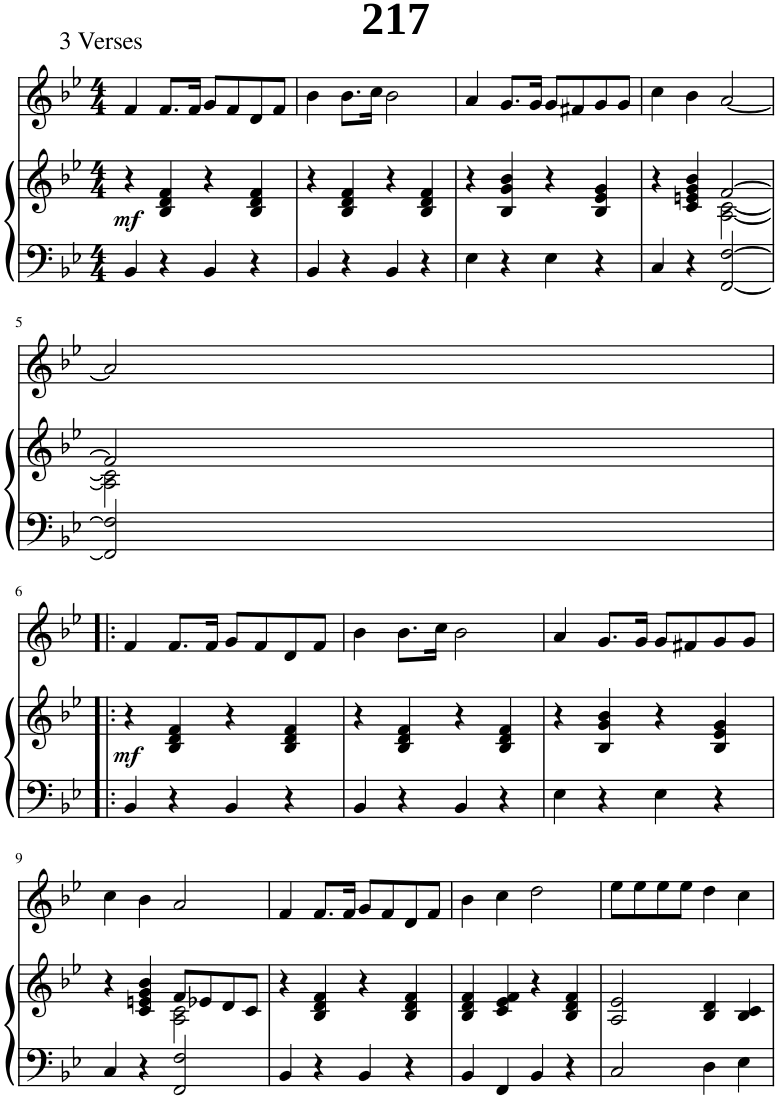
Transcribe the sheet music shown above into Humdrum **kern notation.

**kern	**kern	**kern	**dynam
*part1	*part1	*part1	*part1
*staff3	*staff2	*staff1	*staff1/2/3
*I"Piano	*	*	*
*I'Pno.	*	*	*
*clefF4	*clefG2	*clefG2	*
*k[b-e-]	*k[b-e-]	*k[b-e-]	*
*M4/4	*M4/4	*M4/4	*
=1	=1	=1	=1
!	!	!	!LO:DY:b=2
4BB-/	4r	4f/	mf
4r	4B-/ 4d/ 4f/	8.f/L	.
.	.	16f/Jk	.
4BB-/	4r	8g/L	.
.	.	8f/	.
4r	4B-/ 4d/ 4f/	8d/	.
.	.	8f/J	.
=2	=2	=2	=2
4BB-/	4r	4b-\	.
4r	4B-/ 4d/ 4f/	8.b-\L	.
.	.	16cc\Jk	.
4BB-/	4r	2b-\	.
4r	4B-/ 4d/ 4f/	.	.
=3	=3	=3	=3
4E-\	4r	4a/	.
4r	4B-/ 4g/ 4b-/	8.g/L	.
.	.	16g/Jk	.
4E-\	4r	8g/L	.
.	.	8f#X/	.
4r	4B-/ 4e-/ 4g/	8g/	.
.	.	8g/J	.
=4	=4	=4	=4
*	*^	*	*
4C/	4r	2ryy	4cc\	.
4r	4c/ 4en/ 4g/ 4b-/	.	4b-\	.
[2FF/ [2F/	[2f/	[2A\ [2c\	[2a/	.
!!LO:LB:g=z
=5	=5	=5	=5	=5
2FF/] 2F/]	2f/]	2A\] 2c\]	2a/]	.
!!LO:LB:g=z
=6!|:	=6!|:	=6!|:	=6!|:	=6!|:
!	!	!	!	!LO:DY:b=2
*	*v	*v	*	*
4BB-/	4r	4f/	mf
4r	4B-/ 4d/ 4f/	8.f/L	.
.	.	16f/Jk	.
4BB-/	4r	8g/L	.
.	.	8f/	.
4r	4B-/ 4d/ 4f/	8d/	.
.	.	8f/J	.
=7	=7	=7	=7
4BB-/	4r	4b-\	.
4r	4B-/ 4d/ 4f/	8.b-\L	.
.	.	16cc\Jk	.
4BB-/	4r	2b-\	.
4r	4B-/ 4d/ 4f/	.	.
=8	=8	=8	=8
4E-\	4r	4a/	.
4r	4B-/ 4g/ 4b-/	8.g/L	.
.	.	16g/Jk	.
4E-\	4r	8g/L	.
.	.	8f#X/	.
4r	4B-/ 4e-/ 4g/	8g/	.
.	.	8g/J	.
!!LO:LB:g=z
=9	=9	=9	=9
*	*^	*	*
4C/	4r	2ryy	4cc\	.
4r	4c/ 4en/ 4g/ 4b-/	.	4b-\	.
2FF/ 2F/	8f/L	2A\ 2c\	2a/	.
.	8e-X/	.	.	.
.	8d/	.	.	.
.	8c/J	.	.	.
*	*v	*v	*	*
=10	=10	=10	=10
4BB-/	4r	4f/	.
4r	4B-/ 4d/ 4f/	8.f/L	.
.	.	16f/Jk	.
4BB-/	4r	8g/L	.
.	.	8f/	.
4r	4B-/ 4d/ 4f/	8d/	.
.	.	8f/J	.
=11	=11	=11	=11
4BB-/	4B-/ 4d/ 4f/	4b-\	.
4FF/	4c/ 4e-/ 4f/	4cc\	.
4BB-/	4r	2dd\	.
4r	4B-/ 4d/ 4f/	.	.
=12	=12	=12	=12
2C/	2A/ 2e-/	8ee-\L	.
.	.	8ee-\	.
.	.	8ee-\	.
.	.	8ee-\J	.
4D\	4B-/ 4d/	4dd\	.
4E-\	4B-/ 4c/	4cc\	.
=	=	=	=
*-	*-	*-	*-
